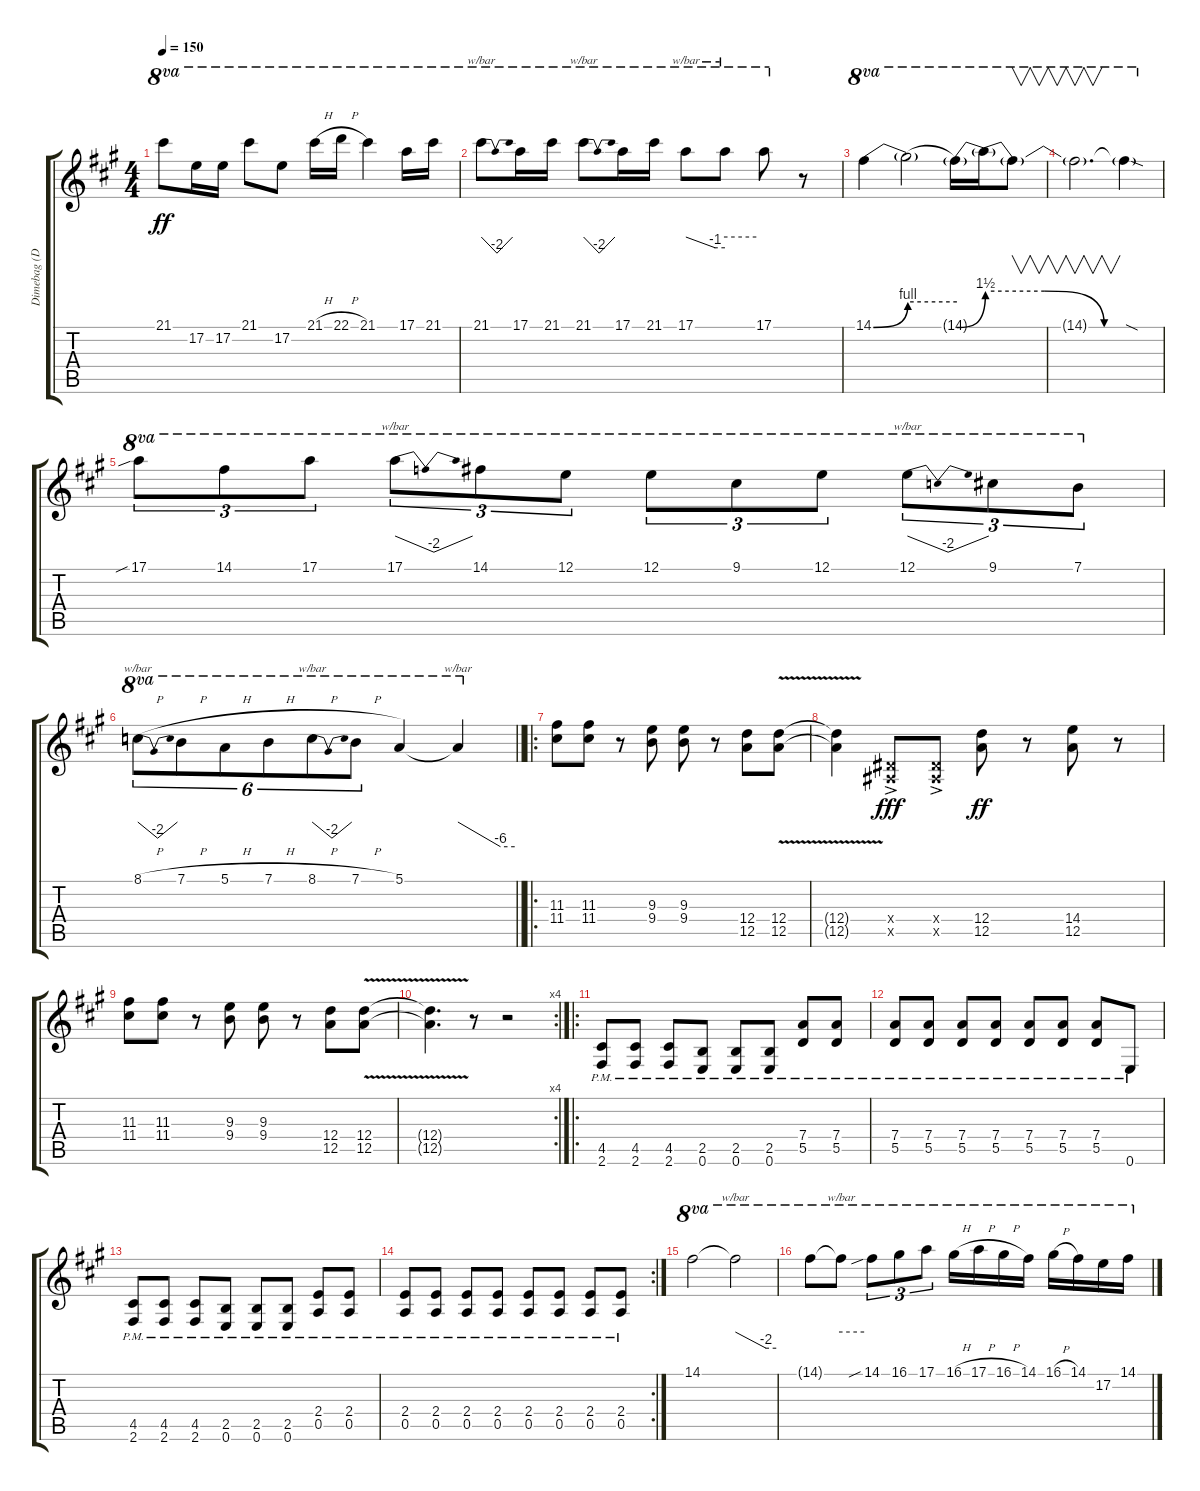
\track ("Dimebag (Diamond) Darrell " "Dimebag (D") {instrument distortionguitar}
\staff {score tabs}
\tuning (E4 B3 G3 D3 A2 E2) {hide}
\ts (4 4)
\tempo 150
\clef g2
\ks a
21.1.8{ot 8va dy ff} 17.2.16{ot 8va} 17.2.16{ot 8va} 21.1.8{ot 8va} 17.2.8{ot 8va} 21.1{h}.16{ot 8va} 22.1{h}.16{ot 8va} 21.1.4{ot 8va} 17.1.16{ot 8va} 21.1.16{ot 8va} |
21.1.8{tbe (dip default 0 0 30 -8 60 0) ot 8va} 17.1.16{ot 8va} 21.1.16{ot 8va} 21.1.8{tbe (dip default 0 0 30 -8 60 0) ot 8va} 17.1.16{ot 8va} 21.1.16{ot 8va} 17.1.8{tbe (custom default 0 0 45 -4 60 -4) ot 8va} 17.1{t}.8{tbe (hold default 0 0 60 0) ot 8va} 17.1.8{ot 8va} r.8 |
14.1{be (bend 0 0 60 4)}.4{ot 8va} 14.1{be (hold 0 4 60 4) t}.2{ot 8va} 14.1{be (bend 0 0 60 6) t}.16{ot 8va} 14.1{be (custom 0 6 20 6 40 0 60 0) t}.16{ot 8va} 14.1{t}.8{v ot 8va} |
14.1{t}.2{v d ot 8va} 14.1{sod t}.4{ot 8va} |
17.1{sib}.8{tu (3 2) ot 8va} 14.1.8{tu (3 2) ot 8va} 17.1.8{tu (3 2) ot 8va} 17.1.8{tu (3 2) tbe (dip default 0 0 30 -8 60 0) ot 8va} 14.1.8{tu (3 2) ot 8va} 12.1.8{tu (3 2) ot 8va} 12.1.8{tu (3 2) ot 8va} 9.1.8{tu (3 2) ot 8va} 12.1.8{tu (3 2) ot 8va} 12.1.8{tu (3 2) tbe (dip default 0 0 30 -8 60 0) ot 8va} 9.1.8{tu (3 2) ot 8va} 7.1.8{tu (3 2) ot 8va} |
\barLineRight lightlight
8.1{h}.8{tu (6 4) tbe (dip default 0 0 30 -8 60 0) ot 8va} 7.1{h}.8{tu (6 4) ot 8va} 5.1{h}.8{tu (6 4) ot 8va} 7.1{h}.8{tu (6 4) ot 8va} 8.1{h}.8{tu (6 4) tbe (dip default 0 0 30 -8 60 0) ot 8va} 7.1{h}.8{tu (6 4) ot 8va} 5.1.4{ot 8va} 5.1{t}.4{tbe (custom default 0 0 45 -24 60 -24) ot 8va} |
\ro
(11.3 11.4).8 (11.3 11.4).8 r.8 (9.3 9.4).8 (9.3 9.4).8 r.8 (12.4 12.5).8 (12.4{v} 12.5{v}).8 |
(12.4{v t} 12.5{v t}).4 (1.4{ac x} 1.5{ac x}).8{dy fff} (1.4{ac x} 1.5{ac x}).8 (12.4 12.5).8{dy ff} r.8 (14.4 12.5).8 r.8 |
(11.3 11.4).8 (11.3 11.4).8 r.8 (9.3 9.4).8 (9.3 9.4).8 r.8 (12.4 12.5).8 (12.4{v} 12.5{v}).8 |
\rc 4
(12.4{v t} 12.5{v t}).4{d} r.8 r.2 |
\ro
(4.5{pm} 2.6{pm}).8 (4.5{pm} 2.6{pm}).8 (4.5{pm} 2.6{pm}).8 (2.5{pm} 0.6{pm}).8 (2.5{pm} 0.6{pm}).8 (2.5{pm} 0.6{pm}).8 (7.4{pm} 5.5{pm}).8 (7.4{pm} 5.5{pm}).8 |
(7.4{pm} 5.5{pm}).8 (7.4{pm} 5.5{pm}).8 (7.4{pm} 5.5{pm}).8 (7.4{pm} 5.5{pm}).8 (7.4{pm} 5.5{pm}).8 (7.4{pm} 5.5{pm}).8 (7.4{pm} 5.5{pm}).8 0.6{pm}.8 |
(4.5{pm} 2.6{pm}).8 (4.5{pm} 2.6{pm}).8 (4.5{pm} 2.6{pm}).8 (2.5{pm} 0.6{pm}).8 (2.5{pm} 0.6{pm}).8 (2.5{pm} 0.6{pm}).8 (2.4{pm} 0.5{pm}).8 (2.4{pm} 0.5{pm}).8 |
\rc 2
(2.4{pm} 0.5{pm}).8 (2.4{pm} 0.5{pm}).8 (2.4{pm} 0.5{pm}).8 (2.4{pm} 0.5{pm}).8 (2.4{pm} 0.5{pm}).8 (2.4{pm} 0.5{pm}).8 (2.4{pm} 0.5{pm}).8 (2.4{pm} 0.5{pm}).8 |
14.1.2{ot 8va} 14.1{t}.2{tbe (custom default 0 0 45 -8 60 -8) ot 8va} |
14.1{t}.8{ot 8va} 14.1{t}.8{tbe (hold default 0 0 60 0) ot 8va} 14.1{sib}.8{tu (3 2) ot 8va} 16.1.8{tu (3 2) ot 8va} 17.1.8{tu (3 2) ot 8va} 16.1{h}.16{ot 8va} 17.1{h}.16{ot 8va} 16.1{h}.16{ot 8va} 14.1.16{ot 8va} 16.1{h}.16{ot 8va} 14.1.16{ot 8va} 17.2.16{ot 8va} 14.1.16{ot 8va}
